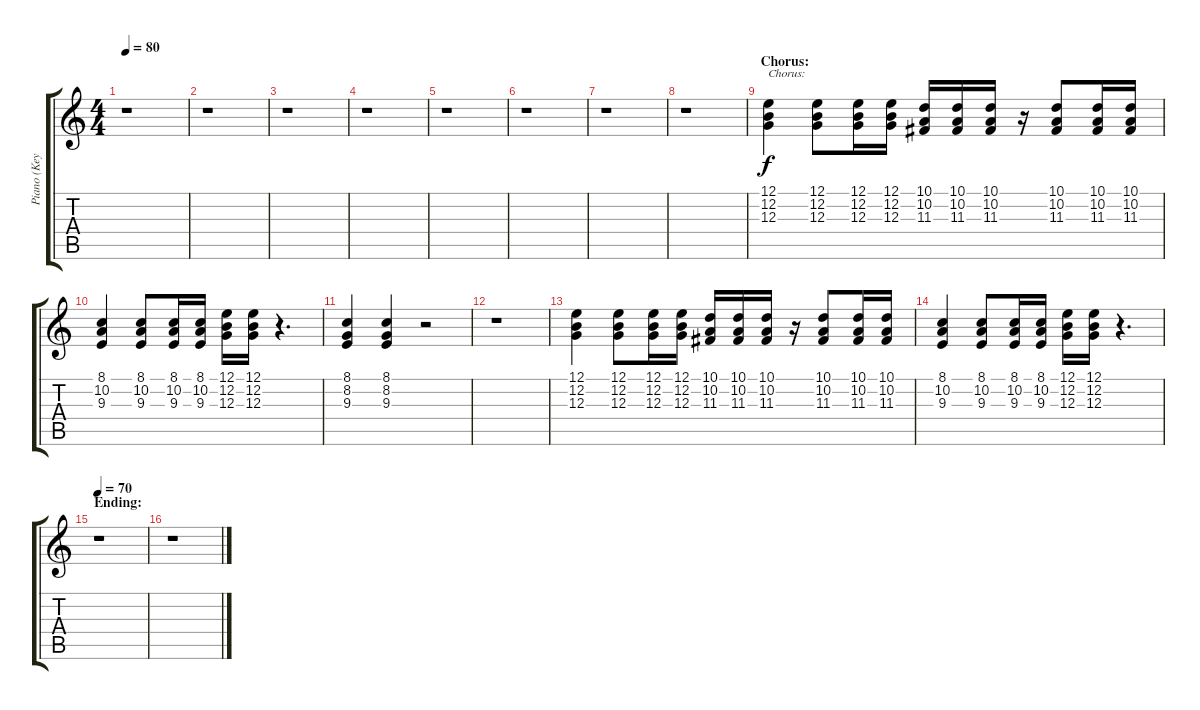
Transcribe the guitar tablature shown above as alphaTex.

\track ("Piano (Keyb.) RH" "Piano (Key") {instrument acousticgrandpiano}
\staff {score tabs}
\tuning (E4 B3 G3 D3 A2 E2) {hide}
\ts (4 4)
\tempo 80
\clef g2
\ks c
r.1{dy f} |
r.1 |
r.1 |
r.1 |
r.1 |
r.1 |
r.1 |
r.1 |
\section ("" "Chorus:")
(12.1 12.2 12.3).4{txt "Chorus:"} (12.1 12.2 12.3).8 (12.1 12.2 12.3).16 (12.1 12.2 12.3).16 (10.1 10.2 11.3).16 (10.1 10.2 11.3).16 (10.1 10.2 11.3).16 r.16 (10.1 10.2 11.3).8 (10.1 10.2 11.3).16 (10.1 10.2 11.3).16 |
(8.1 10.2 9.3).4 (8.1 10.2 9.3).8 (8.1 10.2 9.3).16 (8.1 10.2 9.3).16 (12.1 12.2 12.3).16 (12.1 12.2 12.3).16 r.4{d} |
(8.1 8.2 9.3).4 (8.1 8.2 9.3).4 r.2 |
r.1 |
(12.1 12.2 12.3).4 (12.1 12.2 12.3).8 (12.1 12.2 12.3).16 (12.1 12.2 12.3).16 (10.1 10.2 11.3).16 (10.1 10.2 11.3).16 (10.1 10.2 11.3).16 r.16 (10.1 10.2 11.3).8 (10.1 10.2 11.3).16 (10.1 10.2 11.3).16 |
(8.1 10.2 9.3).4 (8.1 10.2 9.3).8 (8.1 10.2 9.3).16 (8.1 10.2 9.3).16 (12.1 12.2 12.3).16 (12.1 12.2 12.3).16 r.4{d} |
\section ("" "Ending:")
\tempo 70
r.1 |
r.1
